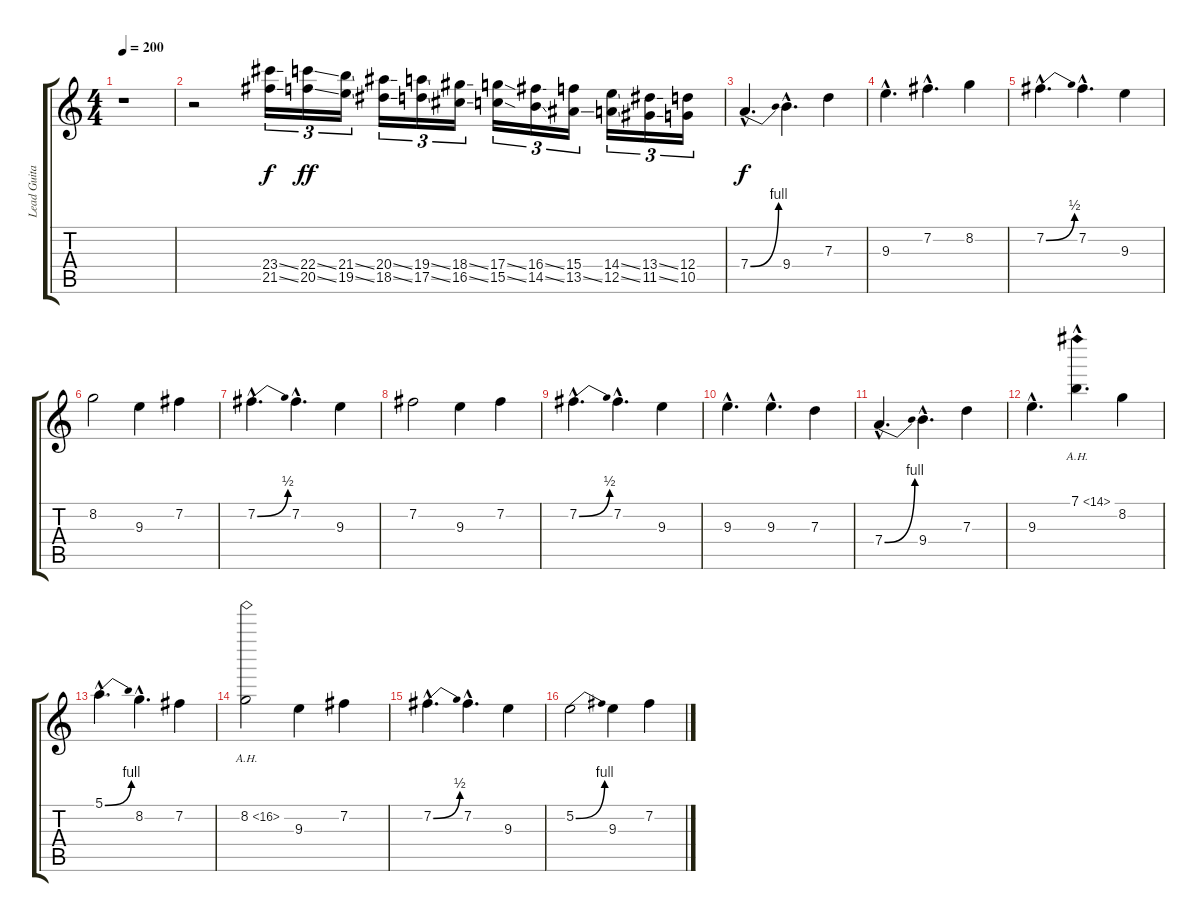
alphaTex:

\track ("Lead Guitar (Totman)" "Lead Guita") {instrument distortionguitar}
\staff {score tabs}
\tuning (E4 B3 G3 D3 A2 E2) {hide}
\ts (4 4)
\tempo 200
\clef g2
\ks c
r.1{dy f} |
r.2 (23.4{ss} 21.5{ss}).16{tu (3 2) volume 8 instrument guitarfretnoise} (22.4{ss} 20.5{ss}).16{tu (3 2) dy ff} (21.4{ss} 19.5{ss}).16{tu (3 2)} (20.4{ss} 18.5{ss}).16{tu (3 2)} (19.4{ss} 17.5{ss}).16{tu (3 2)} (18.4{ss} 16.5{ss}).16{tu (3 2)} (17.4{ss} 15.5{ss}).16{tu (3 2)} (16.4{ss} 14.5{ss}).16{tu (3 2)} (15.4 13.5{ss}).16{tu (3 2)} (14.4{ss} 12.5{ss}).16{tu (3 2)} (13.4{ss} 11.5{ss}).16{tu (3 2)} (12.4 10.5).16{tu (3 2)} |
7.4{be (bend 0 0 60 4) hac}.4{d dy f volume 13 instrument distortionguitar} 9.4{hac}.4{d} 7.3.4 |
9.3{hac}.4{d} 7.2{hac}.4{d} 8.2.4 |
7.2{be (bend 0 0 60 2) hac}.4{d} 7.2{hac}.4{d} 9.3.4 |
8.2.2 9.3.4 7.2.4 |
7.2{be (bend 0 0 60 2) hac}.4{d} 7.2{hac}.4{d} 9.3.4 |
7.2.2 9.3.4 7.2.4 |
7.2{be (bend 0 0 60 2) hac}.4{d} 7.2{hac}.4{d} 9.3.4 |
9.3{hac}.4{d} 9.3{hac}.4{d} 7.3.4 |
7.4{be (bend 0 0 60 4) hac}.4{d} 9.4{hac}.4{d} 7.3.4 |
9.3{hac}.4{d} 7.1{ah 7 hac}.4{d} 8.2.4 |
5.1{be (bend 0 0 60 4) hac}.4{d} 8.2{hac}.4{d} 7.2.4 |
8.2{ah 8}.2 9.3.4 7.2.4 |
7.2{be (bend 0 0 60 2) hac}.4{d} 7.2{hac}.4{d} 9.3.4 |
5.2{be (bend 0 0 60 4)}.2 9.3.4 7.2.4
